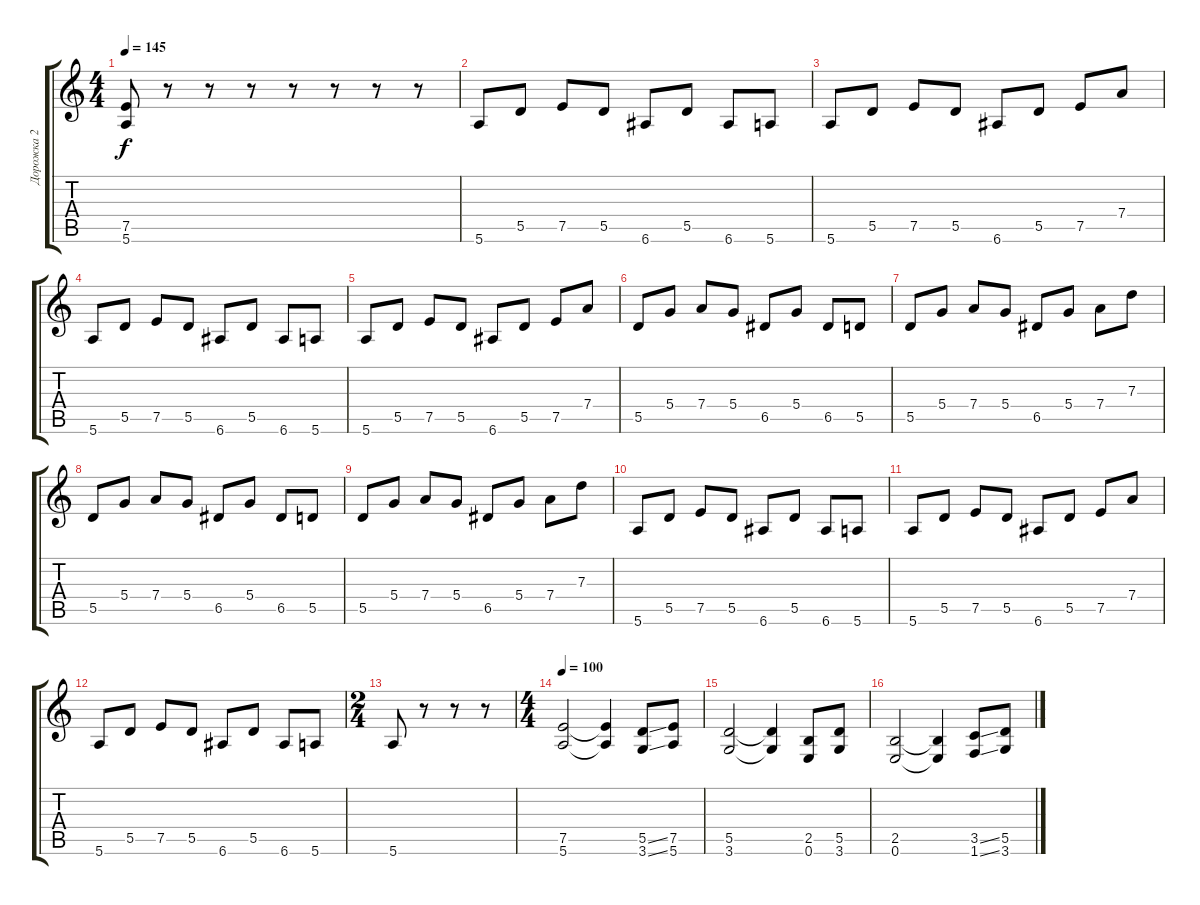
\track ("Дорожка 2" "Дорожка 2") {instrument distortionguitar}
\staff {score tabs}
\tuning (E4 B3 G3 D3 A2 E2) {hide}
\ts (4 4)
\tempo 145
\clef g2
\ks c
(7.5 5.6).8{dy f} r.8 r.8 r.8 r.8 r.8 r.8 r.8 |
5.6.8 5.5.8 7.5.8 5.5.8 6.6.8 5.5.8 6.6.8 5.6.8 |
5.6.8 5.5.8 7.5.8 5.5.8 6.6.8 5.5.8 7.5.8 7.4.8 |
5.6.8 5.5.8 7.5.8 5.5.8 6.6.8 5.5.8 6.6.8 5.6.8 |
5.6.8 5.5.8 7.5.8 5.5.8 6.6.8 5.5.8 7.5.8 7.4.8 |
5.5.8 5.4.8 7.4.8 5.4.8 6.5.8 5.4.8 6.5.8 5.5.8 |
5.5.8 5.4.8 7.4.8 5.4.8 6.5.8 5.4.8 7.4.8 7.3.8 |
5.5.8 5.4.8 7.4.8 5.4.8 6.5.8 5.4.8 6.5.8 5.5.8 |
5.5.8 5.4.8 7.4.8 5.4.8 6.5.8 5.4.8 7.4.8 7.3.8 |
5.6.8 5.5.8 7.5.8 5.5.8 6.6.8 5.5.8 6.6.8 5.6.8 |
5.6.8 5.5.8 7.5.8 5.5.8 6.6.8 5.5.8 7.5.8 7.4.8 |
5.6.8 5.5.8 7.5.8 5.5.8 6.6.8 5.5.8 6.6.8 5.6.8 |
\ts (2 4)
5.6.8 r.8 r.8 r.8 |
\ts (4 4)
\tempo 100
(7.5 5.6).2 (7.5{t} 5.6{t}).4 (5.5{ss} 3.6{ss}).8 (7.5 5.6).8 |
(5.5 3.6).2 (5.5{t} 3.6{t}).4 (2.5 0.6).8 (5.5 3.6).8 |
(2.5 0.6).2 (2.5{t} 0.6{t}).4 (3.5{ss} 1.6{ss}).8 (5.5 3.6).8
